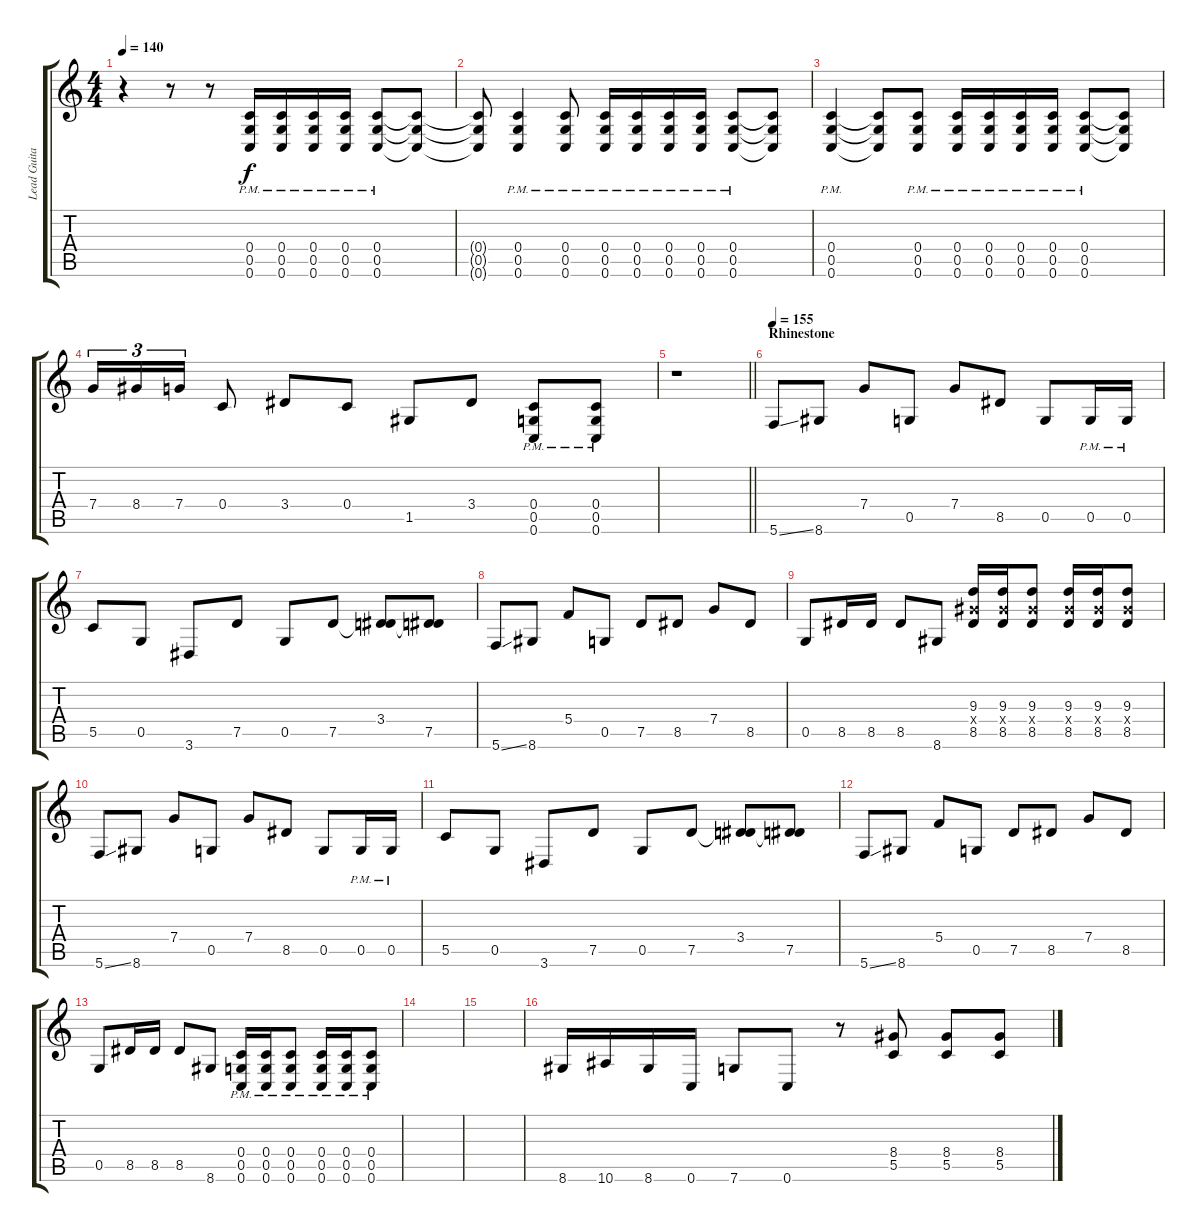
\track ("Lead Guitar (Drop C)" "Lead Guita") {instrument distortionguitar}
\staff {score tabs}
\tuning (D4 A3 F3 C3 G2 C2) {hide}
\ts (4 4)
\tempo 140
\clef g2
\ks c
r.4{dy f} r.8 r.8 (0.4{pm} 0.5{pm} 0.6{pm}).16 (0.4{pm} 0.5{pm} 0.6{pm}).16 (0.4{pm} 0.5{pm} 0.6{pm}).16 (0.4{pm} 0.5{pm} 0.6{pm}).16 (0.4{pm} 0.5{pm} 0.6{pm}).8 (0.4{t} 0.5{t} 0.6{t}).8 |
(0.4{t} 0.5{t} 0.6{t}).8 (0.4{pm} 0.5{pm} 0.6{pm}).4 (0.4{pm} 0.5{pm} 0.6{pm}).8 (0.4{pm} 0.5{pm} 0.6{pm}).16 (0.4{pm} 0.5{pm} 0.6{pm}).16 (0.4{pm} 0.5{pm} 0.6{pm}).16 (0.4{pm} 0.5{pm} 0.6{pm}).16 (0.4{pm} 0.5{pm} 0.6{pm}).8 (0.4{t} 0.5{t} 0.6{t}).8 |
(0.4{pm} 0.5{pm} 0.6{pm}).4 (0.4{t} 0.5{t} 0.6{t}).8 (0.4{pm} 0.5{pm} 0.6{pm}).8 (0.4{pm} 0.5{pm} 0.6{pm}).16 (0.4{pm} 0.5{pm} 0.6{pm}).16 (0.4{pm} 0.5{pm} 0.6{pm}).16 (0.4{pm} 0.5{pm} 0.6{pm}).16 (0.4{pm} 0.5{pm} 0.6{pm}).8 (0.4{t} 0.5{t} 0.6{t}).8 |
7.4.16{tu (3 2)} 8.4.16{tu (3 2)} 7.4.16{tu (3 2)} 0.4.8 3.4.8 0.4.8 1.5.8 3.4.8 (0.4{pm} 0.5{pm} 0.6{pm}).8 (0.4{pm} 0.5{pm} 0.6{pm}).8 |
\barLineRight lightlight
r.1 |
\section ("" "Rhinestone")
\tempo 155
5.6{ss}.8 8.6.8 7.4.8 0.5.8 7.4.8 8.5.8 0.5.8 0.5{pm}.16 0.5{pm}.16 |
5.5.8 0.5.8 3.6.8 7.5.8 0.5.8 7.5.8 (3.4 7.5{t}).8 (3.4{t} 7.5).8 |
5.6{ss}.8 8.6.8 5.4.8 0.5.8 7.5.8 8.5.8 7.4.8 8.5.8 |
0.5.8 8.5.16 8.5.16 8.5.8 8.6.8 (9.3 8.4{x} 8.5).16 (9.3 8.4{x} 8.5).16 (9.3 8.4{x} 8.5).8 (9.3 8.4{x} 8.5).16 (9.3 8.4{x} 8.5).16 (9.3 8.4{x} 8.5).8 |
5.6{ss}.8 8.6.8 7.4.8 0.5.8 7.4.8 8.5.8 0.5.8 0.5{pm}.16 0.5{pm}.16 |
5.5.8 0.5.8 3.6.8 7.5.8 0.5.8 7.5.8 (3.4 7.5{t}).8 (3.4{t} 7.5).8 |
5.6{ss}.8 8.6.8 5.4.8 0.5.8 7.5.8 8.5.8 7.4.8 8.5.8 |
0.5.8 8.5.16 8.5.16 8.5.8 8.6.8 (0.4{pm} 0.5{pm} 0.6{pm}).16 (0.4{pm} 0.5{pm} 0.6{pm}).16 (0.4{pm} 0.5{pm} 0.6{pm}).8 (0.4{pm} 0.5{pm} 0.6{pm}).16 (0.4{pm} 0.5{pm} 0.6{pm}).16 (0.4{pm} 0.5{pm} 0.6{pm}).8 |
|
|
8.6.16 10.6.16 8.6.16 0.6.16 7.6.8 0.6.8 r.8 (8.4 5.5).8 (8.4 5.5).8 (8.4 5.5).8
